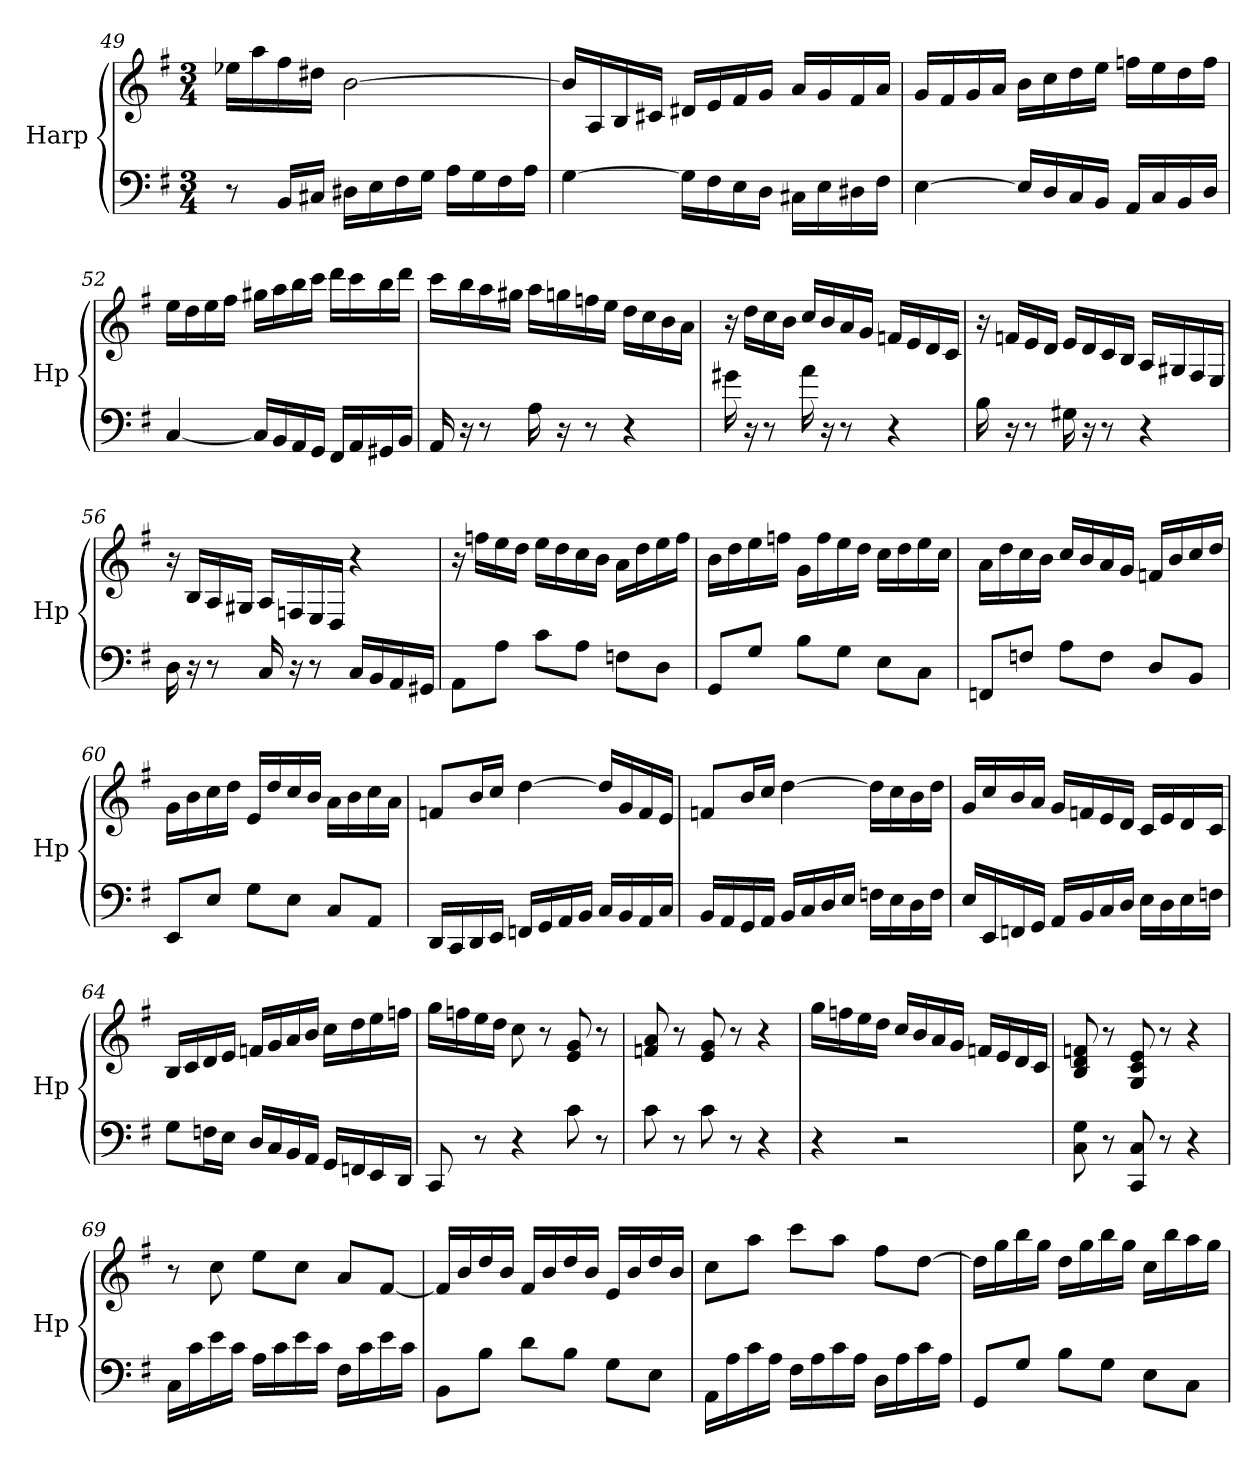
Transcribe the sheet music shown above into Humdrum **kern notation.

**kern	**kern
*part1	*part1
*staff2	*staff1
*I"Harp	*
*I'Hp	*
!!LO:LB:g=z
*clefF4	*clefG2
*k[f#]	*k[f#]
*M3/4	*M3/4
=49	=49
8r	16ee-X\LL
.	16aa\
16BB/LL	16ff#\
16C#X/JJ	16dd#X\JJ
16D#X\LL	[2b\
16E\	.
16F#\	.
16G\JJ	.
16A\LL	.
16G\	.
16F#\	.
16A\JJ	.
=50	=50
[4G\	16b/LL]
.	16A/
.	16B/
.	16c#X/JJ
16G\LL]	16d#X/LL
16F#\	16e/
16E\	16f#/
16D\JJ	16g/JJ
16C#X\LL	16a/LL
16E\	16g/
16D#X\	16f#/
16F#\JJ	16a/JJ
=51	=51
[4E\	16g/LL
.	16f#/
.	16g/
.	16a/JJ
16E/LL]	16b\LL
16D/	16cc\
16C/	16dd\
16BB/JJ	16ee\JJ
16AA/LL	16ffn\LL
16C/	16ee\
16BB/	16dd\
16D/JJ	16ff\JJ
!!LO:LB:g=z
=52	=52
[4C/	16ee\LL
.	16dd\
.	16ee\
.	16ff#\JJ
16C/LL]	16gg#X\LL
16BB/	16aa\
16AA/	16bb\
16GG/JJ	16ccc\JJ
16FF#/LL	16ddd\LL
16AA/	16ccc\
16GG#X/	16bb\
16BB/JJ	16ddd\JJ
=53	=53
16AA/	16ccc\LL
16r	16bb\
8r	16aa\
.	16gg#X\JJ
16A\	16aa\LL
16r	16ggn\
8r	16ffn\
.	16ee\JJ
4r	16dd\LL
.	16cc\
.	16b\
.	16a\JJ
=54	=54
16g#X\	16r
16r	16dd\LL
8r	16cc\
.	16b\JJ
16a\	16cc/LL
16r	16b/
8r	16a/
.	16g/JJ
4r	16fn/LL
.	16e/
.	16d/
.	16c/JJ
!!LO:PB:g=z
=55	=55
16B\	16r
16r	16fn/LL
8r	16e/
.	16d/JJ
16G#X\	16e/LL
16r	16d/
8r	16c/
.	16B/JJ
4r	16A/LL
.	16G#X/
.	16F#/
.	16E/JJ
=56	=56
16D\	16r
16r	16B/LL
8r	16A/
.	16G#X/JJ
16C/	16A/LL
16r	16Fn/
8r	16E/
.	16D/JJ
16C/LL	4r
16BB/	.
16AA/	.
16GG#X/JJ	.
=57	=57
8AA\L	16r
.	16ffn\LL
8A\J	16ee\
.	16dd\JJ
8c\L	16ee\LL
.	16dd\
8A\J	16cc\
.	16b\JJ
8Fn\L	16a\LL
.	16dd\
8D\J	16ee\
.	16ff\JJ
!!LO:LB:g=z
=58	=58
8GG/L	16b\LL
.	16dd\
8G/J	16ee\
.	16ffn\JJ
8B\L	16g\LL
.	16ff\
8G\J	16ee\
.	16dd\JJ
8E\L	16cc\LL
.	16dd\
8C\J	16ee\
.	16cc\JJ
=59	=59
8FFn/L	16a\LL
.	16dd\
8Fn/J	16cc\
.	16b\JJ
8A\L	16cc/LL
.	16b/
8F\J	16a/
.	16g/JJ
8D/L	16fn/LL
.	16b/
8BB/J	16cc/
.	16dd/JJ
=60	=60
8EE/L	16g\LL
.	16b\
8E/J	16cc\
.	16dd\JJ
8G\L	16e/LL
.	16dd/
8E\J	16cc/
.	16b/JJ
8C/L	16a\LL
.	16b\
8AA/J	16cc\
.	16a\JJ
!!LO:LB:g=z
=61	=61
16DD/LL	8fn/L
16CC/	.
16DD/	16b/L
16EE/JJ	16cc/JJ
16FFn/LL	[4dd\
16GG/	.
16AA/	.
16BB/JJ	.
16C/LL	16dd/LL]
16BB/	16g/
16AA/	16f/
16C/JJ	16e/JJ
=62	=62
16BB/LL	8fn/L
16AA/	.
16GG/	16b/L
16AA/JJ	16cc/JJ
16BB/LL	[4dd\
16C/	.
16D/	.
16E/JJ	.
16Fn\LL	16dd\LL]
16E\	16cc\
16D\	16b\
16F\JJ	16dd\JJ
=63	=63
16E/LL	16g/LL
16EE/	16cc/
16FFn/	16b/
16GG/JJ	16a/JJ
16AA/LL	16g/LL
16BB/	16fn/
16C/	16e/
16D/JJ	16d/JJ
16E\LL	16c/LL
16D\	16e/
16E\	16d/
16Fn\JJ	16c/JJ
!!LO:LB:g=z
=64	=64
8G\L	16B/LL
.	16c/
16Fn\L	16d/
16E\JJ	16e/JJ
16D/LL	16fn/LL
16C/	16g/
16BB/	16a/
16AA/JJ	16b/JJ
16GG/LL	16cc\LL
16FFn/	16dd\
16EE/	16ee\
16DD/JJ	16ffn\JJ
=65	=65
8CC/	16gg\LL
.	16ffn\
8r	16ee\
.	16dd\JJ
4r	8cc\
.	8r
8c\	8e/ 8g/
8r	8r
=66	=66
8c\	8fn/ 8a/
8r	8r
8c\	8e/ 8g/
8r	8r
4r	4r
=67	=67
4r	16gg\LL
.	16ffn\
.	16ee\
.	16dd\JJ
2r	16cc/LL
.	16b/
.	16a/
.	16g/JJ
.	16fn/LL
.	16e/
.	16d/
.	16c/JJ
!!LO:LB:g=z
=68	=68
8C\ 8G\	8B/ 8d/ 8fn/
8r	8r
8CC/ 8C/	8G/ 8c/ 8e/
8r	8r
4r	4r
=69	=69
16C\LL	8r
16c\	.
16e\	8cc\
16c\JJ	.
16A\LL	8ee\L
16c\	.
16e\	8cc\J
16c\JJ	.
16F#\LL	8a/L
16c\	.
16e\	[8f#/J
16c\JJ	.
=70	=70
8BB\L	16f#/LL]
.	16b/
8B\J	16dd/
.	16b/JJ
8d\L	16f#/LL
.	16b/
8B\J	16dd/
.	16b/JJ
8G\L	16e/LL
.	16b/
8E\J	16dd/
.	16b/JJ
=71	=71
16AA\LL	8cc\L
16A\	.
16c\	8aa\J
16A\JJ	.
16F#\LL	8ccc\L
16A\	.
16c\	8aa\J
16A\JJ	.
16D\LL	8ff#\L
16A\	.
16c\	[8dd\J
16A\JJ	.
!!LO:LB:g=z
=72	=72
8GG/L	16dd\LL]
.	16gg\
8G/J	16bb\
.	16gg\JJ
8B\L	16dd\LL
.	16gg\
8G\J	16bb\
.	16gg\JJ
8E\L	16cc\LL
.	16bb\
8C\J	16aa\
.	16gg\JJ
=	=
*-	*-
